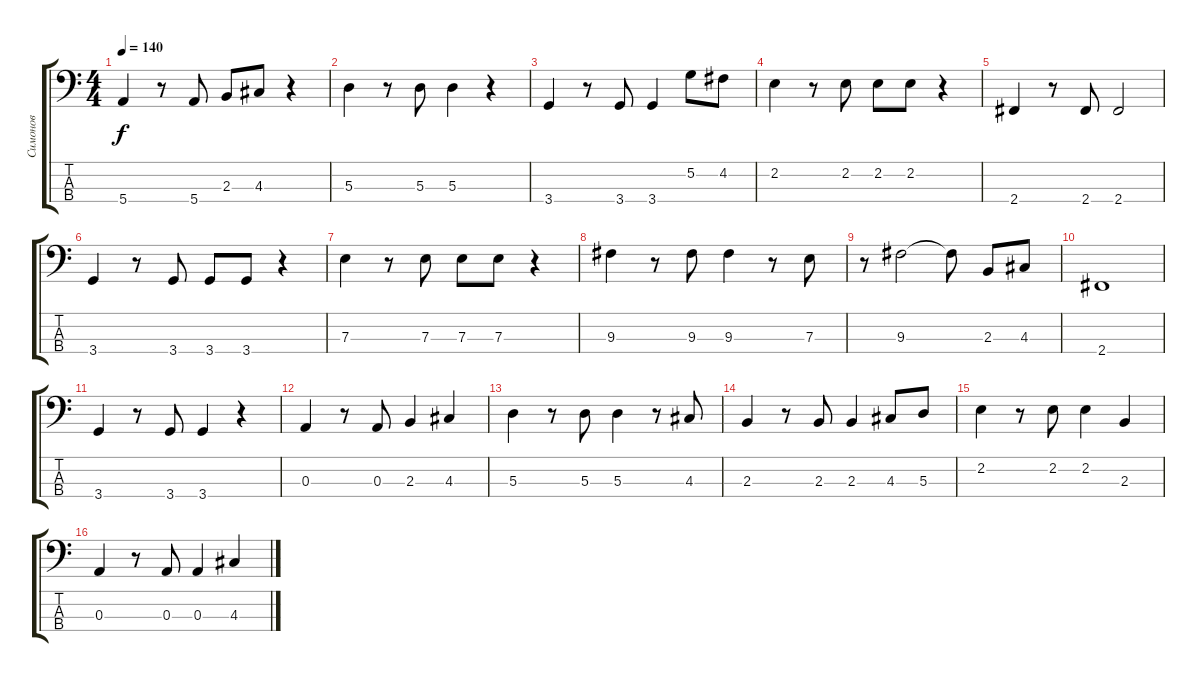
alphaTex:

\track ("Симонов" "Симонов") {instrument electricbassfinger}
\staff {score tabs}
\tuning (G2 D2 A1 E1) {hide}
\ts (4 4)
\tempo 140
\clef f4
\ks c
5.4.4{dy f} r.8 5.4.8 2.3.8 4.3.8 r.4 |
5.3.4 r.8 5.3.8 5.3.4 r.4 |
3.4.4 r.8 3.4.8 3.4.4 5.2.8 4.2.8 |
2.2.4 r.8 2.2.8 2.2.8 2.2.8 r.4 |
2.4.4 r.8 2.4.8 2.4.2 |
3.4.4 r.8 3.4.8 3.4.8 3.4.8 r.4 |
7.3.4 r.8 7.3.8 7.3.8 7.3.8 r.4 |
9.3.4 r.8 9.3.8 9.3.4 r.8 7.3.8 |
r.8 9.3.2 9.3{t}.8 2.3.8 4.3.8 |
2.4.1 |
3.4.4 r.8 3.4.8 3.4.4 r.4 |
0.3.4 r.8 0.3.8 2.3.4 4.3.4 |
5.3.4 r.8 5.3.8 5.3.4 r.8 4.3.8 |
2.3.4 r.8 2.3.8 2.3.4 4.3.8 5.3.8 |
2.2.4 r.8 2.2.8 2.2.4 2.3.4 |
0.3.4 r.8 0.3.8 0.3.4 4.3.4
